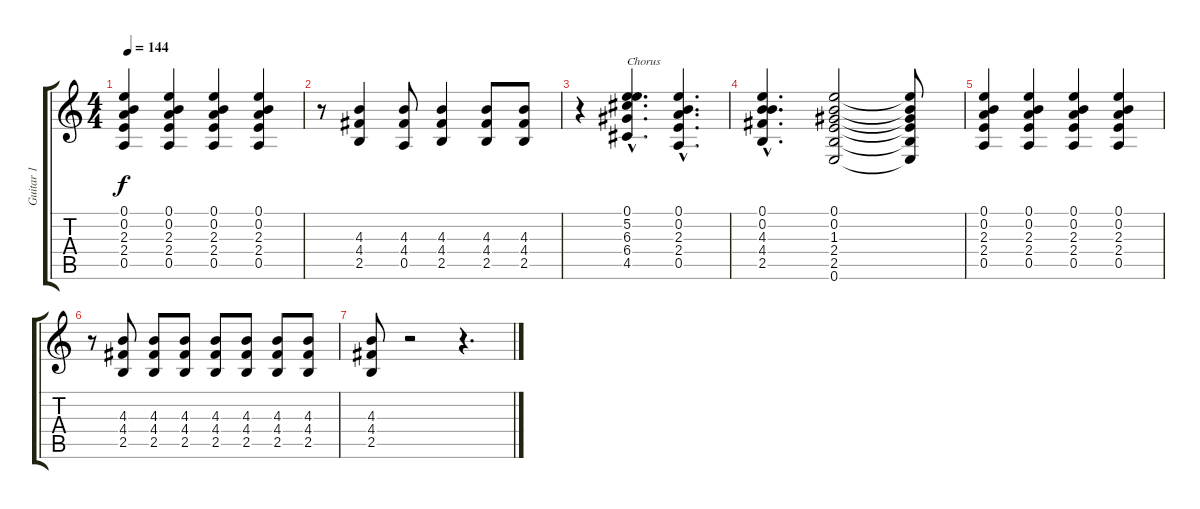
\track ("Guitar 1" "Guitar 1") {instrument overdrivenguitar}
\staff {score tabs}
\tuning (E4 B3 G3 D3 A2 E2) {hide}
\ts (4 4)
\tempo 144
\clef g2
\ks c
(0.1 0.2 2.3 2.4 0.5).4{dy f} (0.1 0.2 2.3 2.4 0.5).4 (0.1 0.2 2.3 2.4 0.5).4 (0.1 0.2 2.3 2.4 0.5).4 |
r.8 (4.3 4.4 2.5).4 (4.3 4.4 0.5).8 (4.3 4.4 2.5).4 (4.3 4.4 2.5).8 (4.3 4.4 2.5).8 |
r.4 (0.1{hac} 5.2{hac} 6.3{hac} 6.4{hac} 4.5{hac}).4{d txt "Chorus"} (0.1{hac} 0.2{hac} 2.3{hac} 2.4{hac} 0.5{hac}).4{d} |
(0.1{hac} 0.2{hac} 4.3{hac} 4.4{hac} 2.5{hac}).4{d} (0.1 0.2 1.3 2.4 2.5 0.6).2 (0.1{t} 0.2{t} 1.3{t} 2.4{t} 2.5{t} 0.6{t}).8 |
(0.1 0.2 2.3 2.4 0.5).4 (0.1 0.2 2.3 2.4 0.5).4 (0.1 0.2 2.3 2.4 0.5).4 (0.1 0.2 2.3 2.4 0.5).4 |
r.8 (4.3 4.4 2.5).8 (4.3 4.4 2.5).8 (4.3 4.4 2.5).8 (4.3 4.4 2.5).8 (4.3 4.4 2.5).8 (4.3 4.4 2.5).8 (4.3 4.4 2.5).8 |
(4.3 4.4 2.5).8 r.2 r.4{d}
